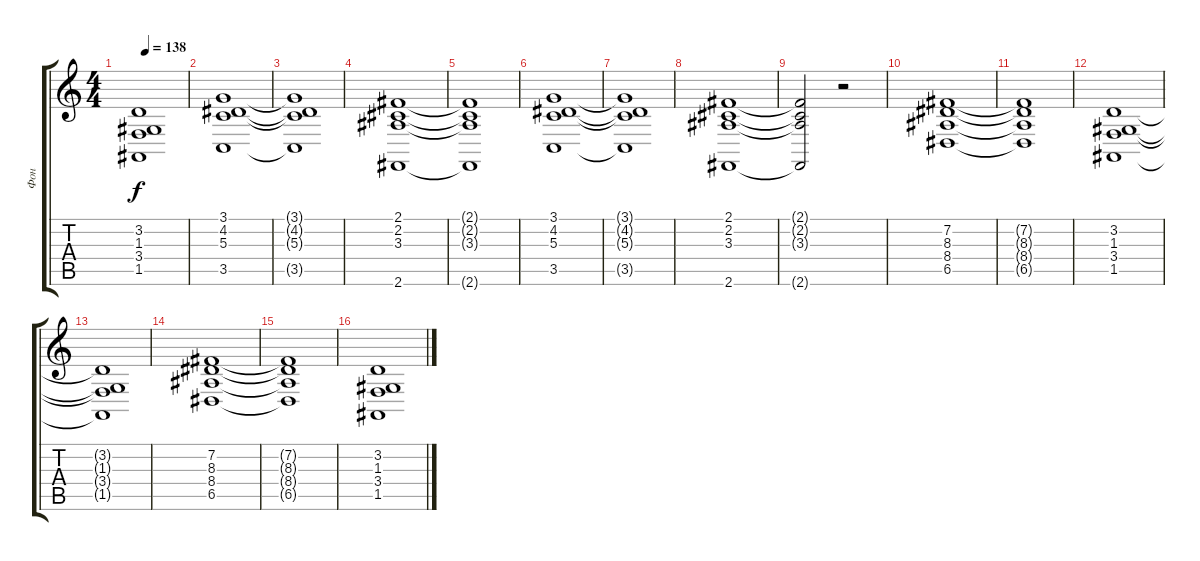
\track ("Фон" "Фон") {instrument pad2warm}
\staff {score tabs}
\tuning (E4 B3 G3 D3 A2 E2) {hide}
\ts (4 4)
\tempo 138
\clef g2
\ks c
(3.2{t} 1.3{t} 3.4{t} 1.5{t}).1{dy f} |
(3.1 4.2 5.3 3.5).1 |
(3.1{t} 4.2{t} 5.3{t} 3.5{t}).1 |
(2.1 2.2 3.3 2.6).1 |
(2.1{t} 2.2{t} 3.3{t} 2.6{t}).1 |
(3.1 4.2 5.3 3.5).1 |
(3.1{t} 4.2{t} 5.3{t} 3.5{t}).1 |
(2.1 2.2 3.3 2.6).1 |
(2.1{t} 2.2{t} 3.3{t} 2.6{t}).2 r.2 |
(7.2 8.3 8.4 6.5).1 |
(7.2{t} 8.3{t} 8.4{t} 6.5{t}).1 |
(3.2 1.3 3.4 1.5).1 |
(3.2{t} 1.3{t} 3.4{t} 1.5{t}).1 |
(7.2 8.3 8.4 6.5).1 |
(7.2{t} 8.3{t} 8.4{t} 6.5{t}).1 |
(3.2 1.3 3.4 1.5).1
